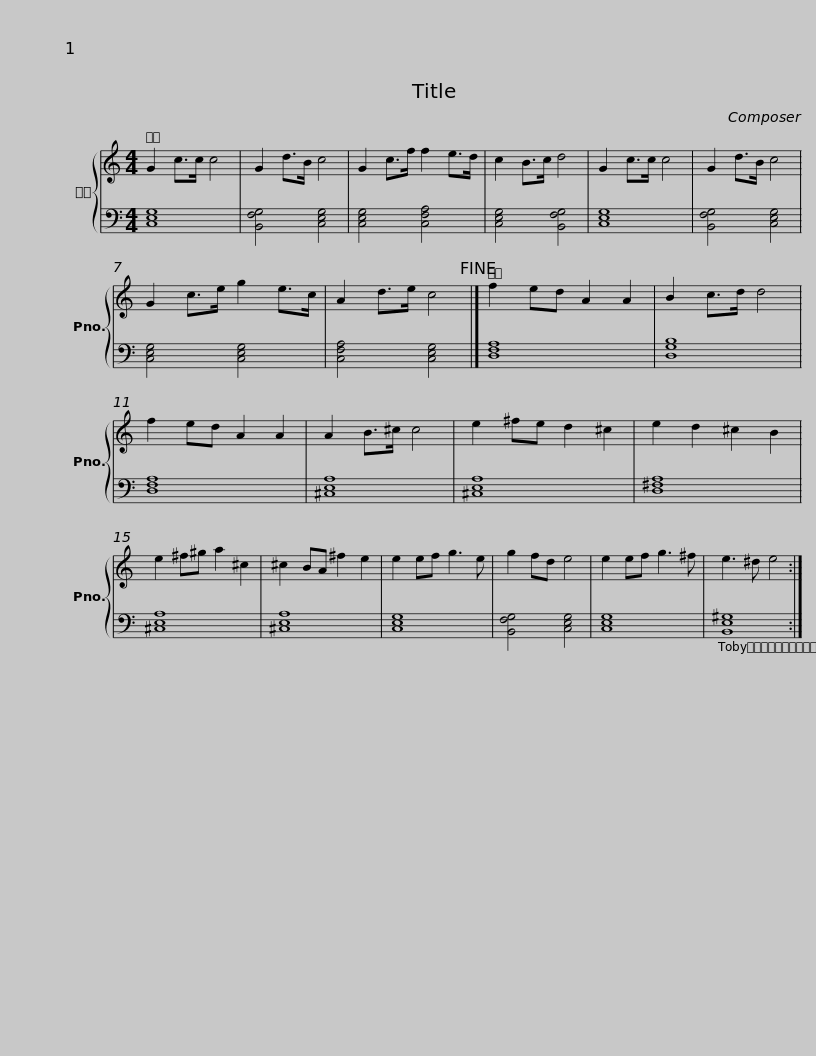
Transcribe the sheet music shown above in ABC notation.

X:1
%%score { 1 | 2 }
L:1/8
M:4/4
I:linebreak $
K:C
V:1 treble
V:2 bass
V:1
 G2 c>c c4 | G2 d>B c4 | G2 c>f f2 e>d | c2 B>c d4 |$ G2 c>c c4 | %5
 G2 d>B c4 | G2 c>e g2 e>c | A2 d>e c4!fine! |]$ f2 ed A2 A2 | B2 c>d d4 | %10
 f2 ed A2 A2 | A2 B>^c c4 |$ e2 ^fe d2 ^c2 | e2 d2 ^c2 B2 | e2 ^f^g a2 ^c2 | %15
 ^c2 BA ^f2 e2 |$ e2 ef g3 e | g2 fd e4 |$ e2 ef g3 ^f | e3 ^d e4 :| %20
V:2
 [C,E,G,]8 | [B,,F,G,]4 [C,E,G,]4 | [C,E,G,]4 [C,F,A,]4 | [C,E,G,]4 [B,,F,G,]4 |$ [C,E,G,]8 | %5
 [B,,F,G,]4 [C,E,G,]4 | [C,E,G,]4 [C,E,G,]4 | [C,F,A,]4 [C,E,G,]4 |]$ [D,F,A,]8 | [D,G,B,]8 | %10
 [D,F,A,]8 | [^C,E,A,]8 |$ [^C,E,A,]8 | [D,^F,A,]8 | [^C,E,A,]8 | %15
 [^C,E,A,]8 |$ [C,E,G,]8 | [B,,F,G,]4 [C,E,G,]4 |$ [C,E,G,]8 | [B,,E,^G,]8 :| %20
